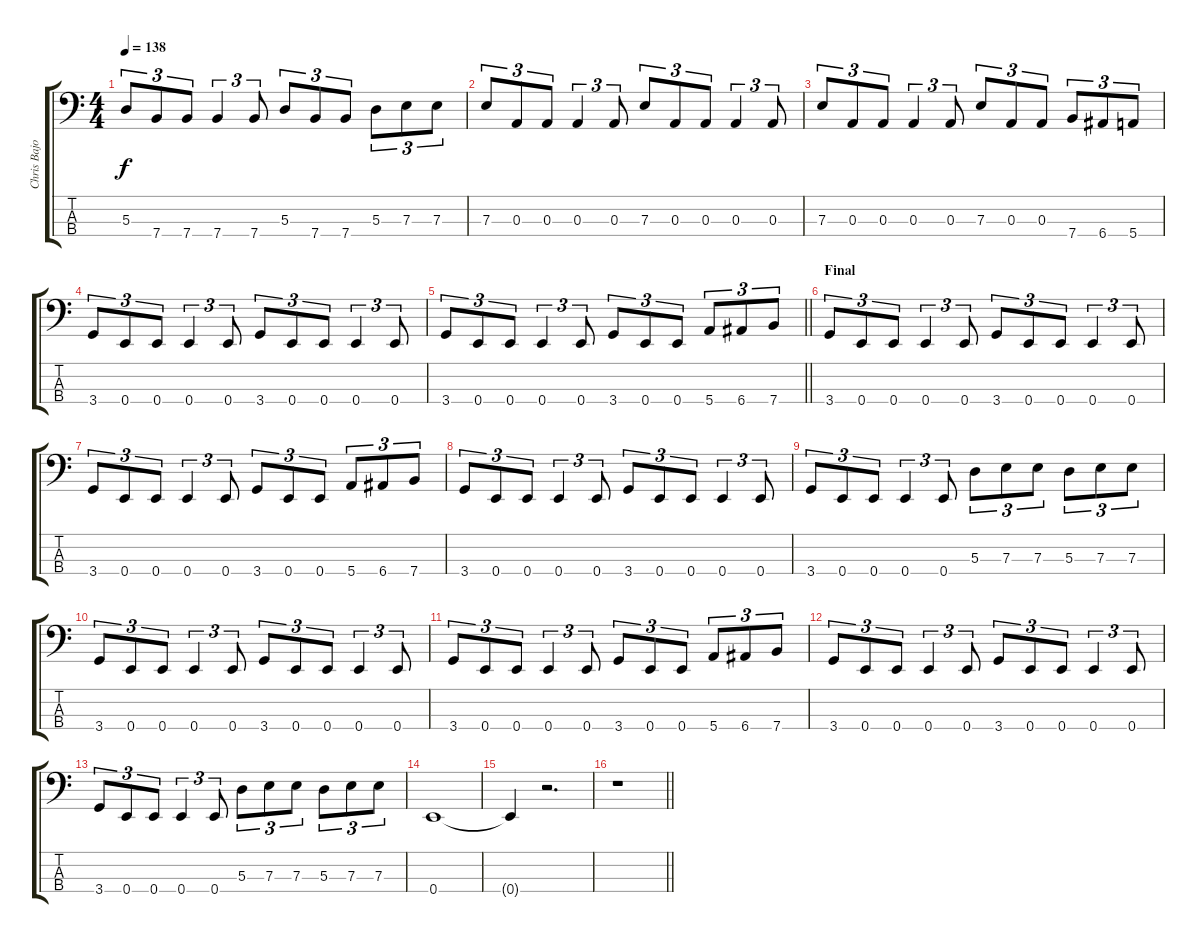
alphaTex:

\track ("Chris Bajo" "Chris Bajo") {instrument electricbasspick}
\staff {score tabs}
\tuning (G2 D2 A1 E1) {hide}
\ts (4 4)
\tempo 138
\clef f4
\ks c
5.3.8{tu (3 2) dy f} 7.4.8{tu (3 2)} 7.4.8{tu (3 2)} 7.4.4{tu (3 2)} 7.4.8{tu (3 2)} 5.3.8{tu (3 2)} 7.4.8{tu (3 2)} 7.4.8{tu (3 2)} 5.3.8{tu (3 2)} 7.3.8{tu (3 2)} 7.3.8{tu (3 2)} |
7.3.8{tu (3 2)} 0.3.8{tu (3 2)} 0.3.8{tu (3 2)} 0.3.4{tu (3 2)} 0.3.8{tu (3 2)} 7.3.8{tu (3 2)} 0.3.8{tu (3 2)} 0.3.8{tu (3 2)} 0.3.4{tu (3 2)} 0.3.8{tu (3 2)} |
7.3.8{tu (3 2)} 0.3.8{tu (3 2)} 0.3.8{tu (3 2)} 0.3.4{tu (3 2)} 0.3.8{tu (3 2)} 7.3.8{tu (3 2)} 0.3.8{tu (3 2)} 0.3.8{tu (3 2)} 7.4.8{tu (3 2)} 6.4.8{tu (3 2)} 5.4.8{tu (3 2)} |
3.4.8{tu (3 2)} 0.4.8{tu (3 2)} 0.4.8{tu (3 2)} 0.4.4{tu (3 2)} 0.4.8{tu (3 2)} 3.4.8{tu (3 2)} 0.4.8{tu (3 2)} 0.4.8{tu (3 2)} 0.4.4{tu (3 2)} 0.4.8{tu (3 2)} |
\barLineRight lightlight
3.4.8{tu (3 2)} 0.4.8{tu (3 2)} 0.4.8{tu (3 2)} 0.4.4{tu (3 2)} 0.4.8{tu (3 2)} 3.4.8{tu (3 2)} 0.4.8{tu (3 2)} 0.4.8{tu (3 2)} 5.4.8{tu (3 2)} 6.4.8{tu (3 2)} 7.4.8{tu (3 2)} |
\section ("" "Final")
3.4.8{tu (3 2)} 0.4.8{tu (3 2)} 0.4.8{tu (3 2)} 0.4.4{tu (3 2)} 0.4.8{tu (3 2)} 3.4.8{tu (3 2)} 0.4.8{tu (3 2)} 0.4.8{tu (3 2)} 0.4.4{tu (3 2)} 0.4.8{tu (3 2)} |
3.4.8{tu (3 2)} 0.4.8{tu (3 2)} 0.4.8{tu (3 2)} 0.4.4{tu (3 2)} 0.4.8{tu (3 2)} 3.4.8{tu (3 2)} 0.4.8{tu (3 2)} 0.4.8{tu (3 2)} 5.4.8{tu (3 2)} 6.4.8{tu (3 2)} 7.4.8{tu (3 2)} |
3.4.8{tu (3 2)} 0.4.8{tu (3 2)} 0.4.8{tu (3 2)} 0.4.4{tu (3 2)} 0.4.8{tu (3 2)} 3.4.8{tu (3 2)} 0.4.8{tu (3 2)} 0.4.8{tu (3 2)} 0.4.4{tu (3 2)} 0.4.8{tu (3 2)} |
3.4.8{tu (3 2)} 0.4.8{tu (3 2)} 0.4.8{tu (3 2)} 0.4.4{tu (3 2)} 0.4.8{tu (3 2)} 5.3.8{tu (3 2)} 7.3.8{tu (3 2)} 7.3.8{tu (3 2)} 5.3.8{tu (3 2)} 7.3.8{tu (3 2)} 7.3.8{tu (3 2)} |
3.4.8{tu (3 2)} 0.4.8{tu (3 2)} 0.4.8{tu (3 2)} 0.4.4{tu (3 2)} 0.4.8{tu (3 2)} 3.4.8{tu (3 2)} 0.4.8{tu (3 2)} 0.4.8{tu (3 2)} 0.4.4{tu (3 2)} 0.4.8{tu (3 2)} |
3.4.8{tu (3 2)} 0.4.8{tu (3 2)} 0.4.8{tu (3 2)} 0.4.4{tu (3 2)} 0.4.8{tu (3 2)} 3.4.8{tu (3 2)} 0.4.8{tu (3 2)} 0.4.8{tu (3 2)} 5.4.8{tu (3 2)} 6.4.8{tu (3 2)} 7.4.8{tu (3 2)} |
3.4.8{tu (3 2)} 0.4.8{tu (3 2)} 0.4.8{tu (3 2)} 0.4.4{tu (3 2)} 0.4.8{tu (3 2)} 3.4.8{tu (3 2)} 0.4.8{tu (3 2)} 0.4.8{tu (3 2)} 0.4.4{tu (3 2)} 0.4.8{tu (3 2)} |
3.4.8{tu (3 2)} 0.4.8{tu (3 2)} 0.4.8{tu (3 2)} 0.4.4{tu (3 2)} 0.4.8{tu (3 2)} 5.3.8{tu (3 2)} 7.3.8{tu (3 2)} 7.3.8{tu (3 2)} 5.3.8{tu (3 2)} 7.3.8{tu (3 2)} 7.3.8{tu (3 2)} |
0.4.1 |
0.4{t}.4 r.2{d} |
\barLineRight lightlight
r.1
